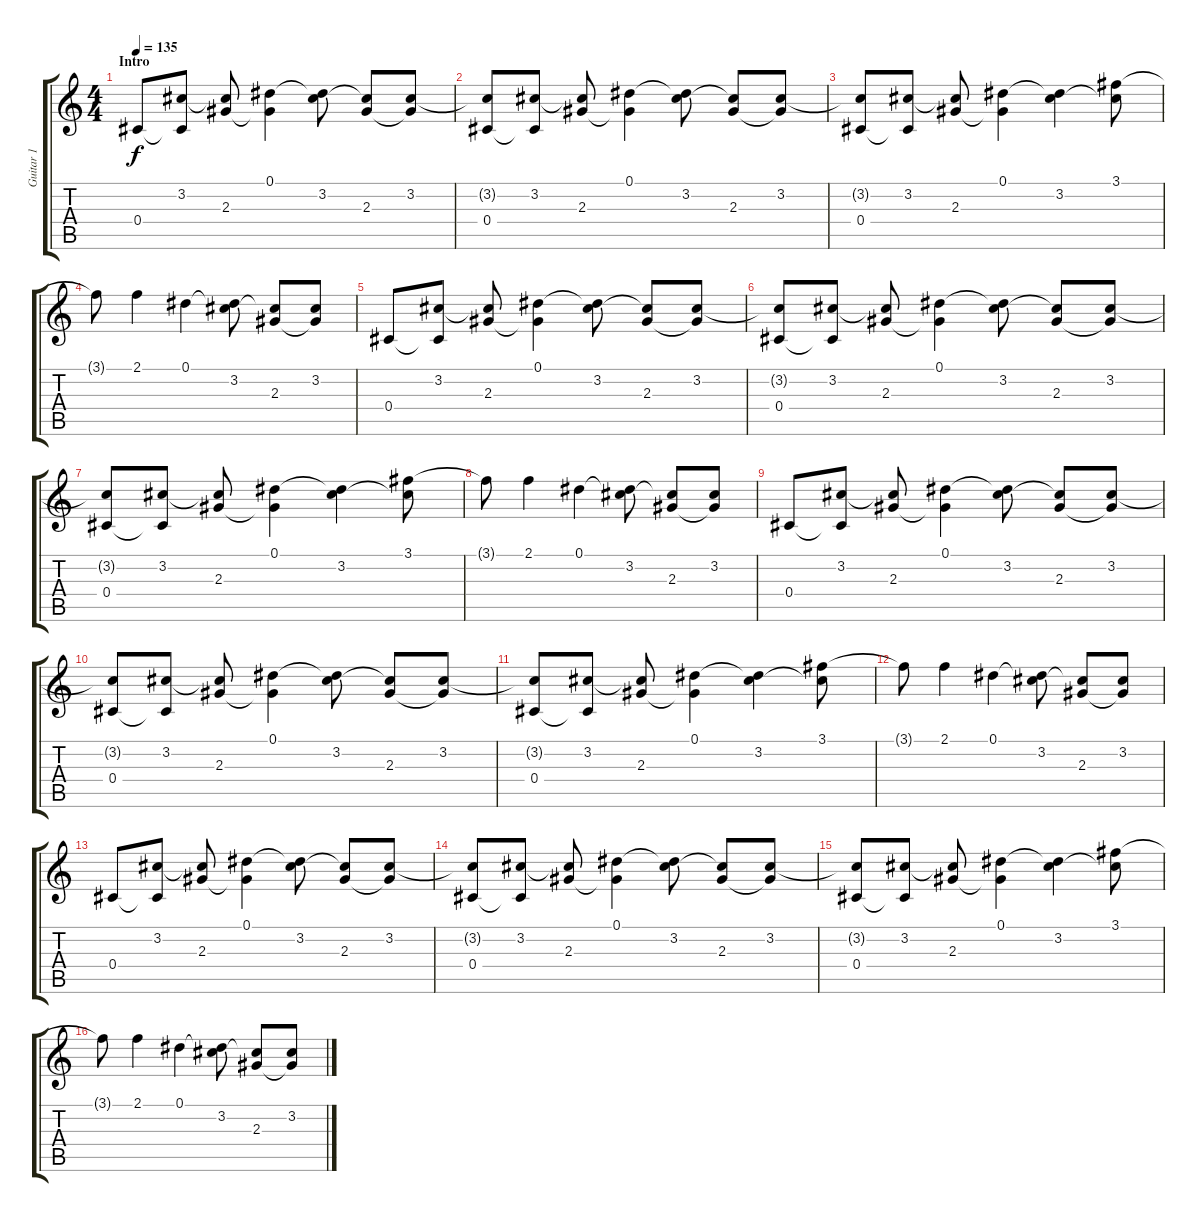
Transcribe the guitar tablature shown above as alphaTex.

\track ("Guitar 1" "Guitar 1") {instrument electricguitarclean}
\staff {score tabs}
\tuning (Eb4 Bb3 Gb3 Db3 Ab2 Eb2) {hide}
\ts (4 4)
\section ("" "Intro")
\tempo 135
\clef g2
\ks c
0.4.8{dy f instrument electricguitarclean} (3.2 0.4{t}).8 (3.2{t} 2.3).8 (0.1 2.3{t}).4 (0.1{t} 3.2).8 (3.2{t} 2.3).8 (3.2 2.3{t}).8 |
(3.2{t} 0.4).8 (3.2 0.4{t}).8 (3.2{t} 2.3).8 (0.1 2.3{t}).4 (0.1{t} 3.2).8 (3.2{t} 2.3).8 (3.2 2.3{t}).8 |
(3.2{t} 0.4).8 (3.2 0.4{t}).8 (3.2{t} 2.3).8 (0.1 2.3{t}).4 (0.1{t} 3.2).4 (3.1 3.2{t}).8 |
3.1{t}.8 2.1.4 0.1.4 (0.1{t} 3.2).8 (3.2{t} 2.3).8 (3.2 2.3{t}).8 |
0.4.8 (3.2 0.4{t}).8 (3.2{t} 2.3).8 (0.1 2.3{t}).4 (0.1{t} 3.2).8 (3.2{t} 2.3).8 (3.2 2.3{t}).8 |
(3.2{t} 0.4).8 (3.2 0.4{t}).8 (3.2{t} 2.3).8 (0.1 2.3{t}).4 (0.1{t} 3.2).8 (3.2{t} 2.3).8 (3.2 2.3{t}).8 |
(3.2{t} 0.4).8 (3.2 0.4{t}).8 (3.2{t} 2.3).8 (0.1 2.3{t}).4 (0.1{t} 3.2).4 (3.1 3.2{t}).8 |
3.1{t}.8 2.1.4 0.1.4 (0.1{t} 3.2).8 (3.2{t} 2.3).8 (3.2 2.3{t}).8 |
0.4.8 (3.2 0.4{t}).8 (3.2{t} 2.3).8 (0.1 2.3{t}).4 (0.1{t} 3.2).8 (3.2{t} 2.3).8 (3.2 2.3{t}).8 |
(3.2{t} 0.4).8 (3.2 0.4{t}).8 (3.2{t} 2.3).8 (0.1 2.3{t}).4 (0.1{t} 3.2).8 (3.2{t} 2.3).8 (3.2 2.3{t}).8 |
(3.2{t} 0.4).8 (3.2 0.4{t}).8 (3.2{t} 2.3).8 (0.1 2.3{t}).4 (0.1{t} 3.2).4 (3.1 3.2{t}).8 |
3.1{t}.8 2.1.4 0.1.4 (0.1{t} 3.2).8 (3.2{t} 2.3).8 (3.2 2.3{t}).8 |
0.4.8 (3.2 0.4{t}).8 (3.2{t} 2.3).8 (0.1 2.3{t}).4 (0.1{t} 3.2).8 (3.2{t} 2.3).8 (3.2 2.3{t}).8 |
(3.2{t} 0.4).8 (3.2 0.4{t}).8 (3.2{t} 2.3).8 (0.1 2.3{t}).4 (0.1{t} 3.2).8 (3.2{t} 2.3).8 (3.2 2.3{t}).8 |
(3.2{t} 0.4).8 (3.2 0.4{t}).8 (3.2{t} 2.3).8 (0.1 2.3{t}).4 (0.1{t} 3.2).4 (3.1 3.2{t}).8 |
3.1{t}.8 2.1.4 0.1.4 (0.1{t} 3.2).8 (3.2{t} 2.3).8 (3.2 2.3{t}).8
